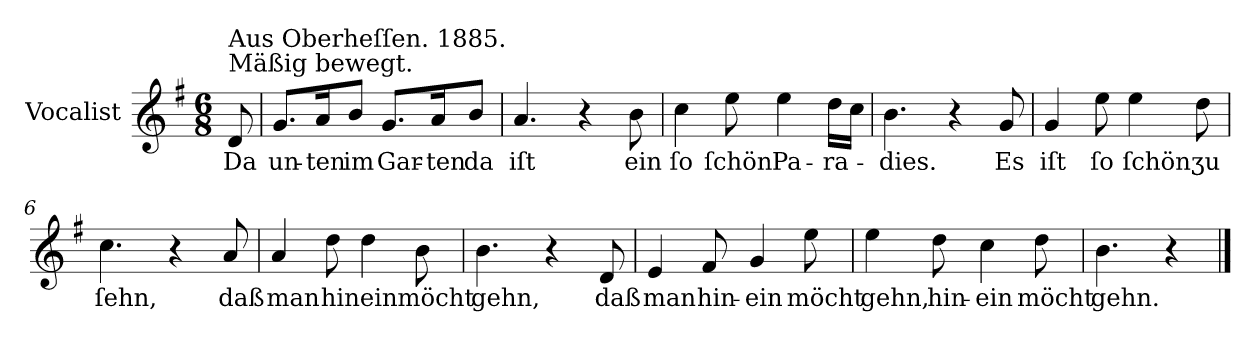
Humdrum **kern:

**kern	**text
*part1	*part1
*staff1	*staff1
*I"Vocalist	*
*k[f#]	*
*G:	*
*M6/8	*
=	=
!LO:TX:a:t=Mäßig bewegt.	!
!LO:TX:a:t=Aus Oberheſſen. 1885.	!
8d	Da
=1	=1
8.gL	un-
16aK	-ten
8bJ	im
8.gL	Gar-
16aK	-ten
8bJ	da
=2	=2
4.a	iſt
4r	.
8b	ein
=3	=3
4cc	ſo
8ee	ſchön
4ee	Pa-
16ddLL	-ra-
16ccJJ	.
=4	=4
4.b	-dies.
4r	.
8g	Es
=5	=5
4g	iſt
8ee	ſo
4ee	ſchön
8dd	ʒu
=6	=6
4.cc	ſehn,
4r	.
8a	daß
=7	=7
4a	man
8dd	hinein
4dd	.
8b	möcht
=8	=8
4.b	gehn,
4r	.
8d	daß
=9	=9
4e	man
8f#	hin-
4g	-ein
8ee	möcht
=10	=10
4ee	gehn,
8dd	hin-
4cc	-ein
8dd	möcht
=11	=11
4.b	gehn.
4r	.
==	==
*-	*-
